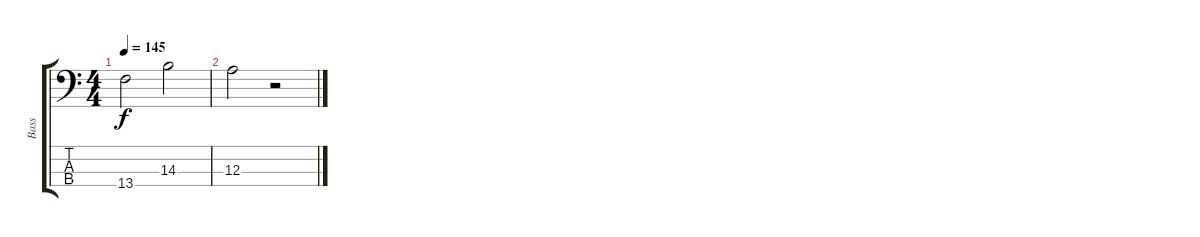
\track ("Bass" "Bass") {instrument electricbassfinger}
\staff {score tabs}
\tuning (G2 D2 A1 E1) {hide}
\ts (4 4)
\tempo 145
\clef f4
\ks c
13.4.2{dy f} 14.3.2 |
12.3.2 r.2
